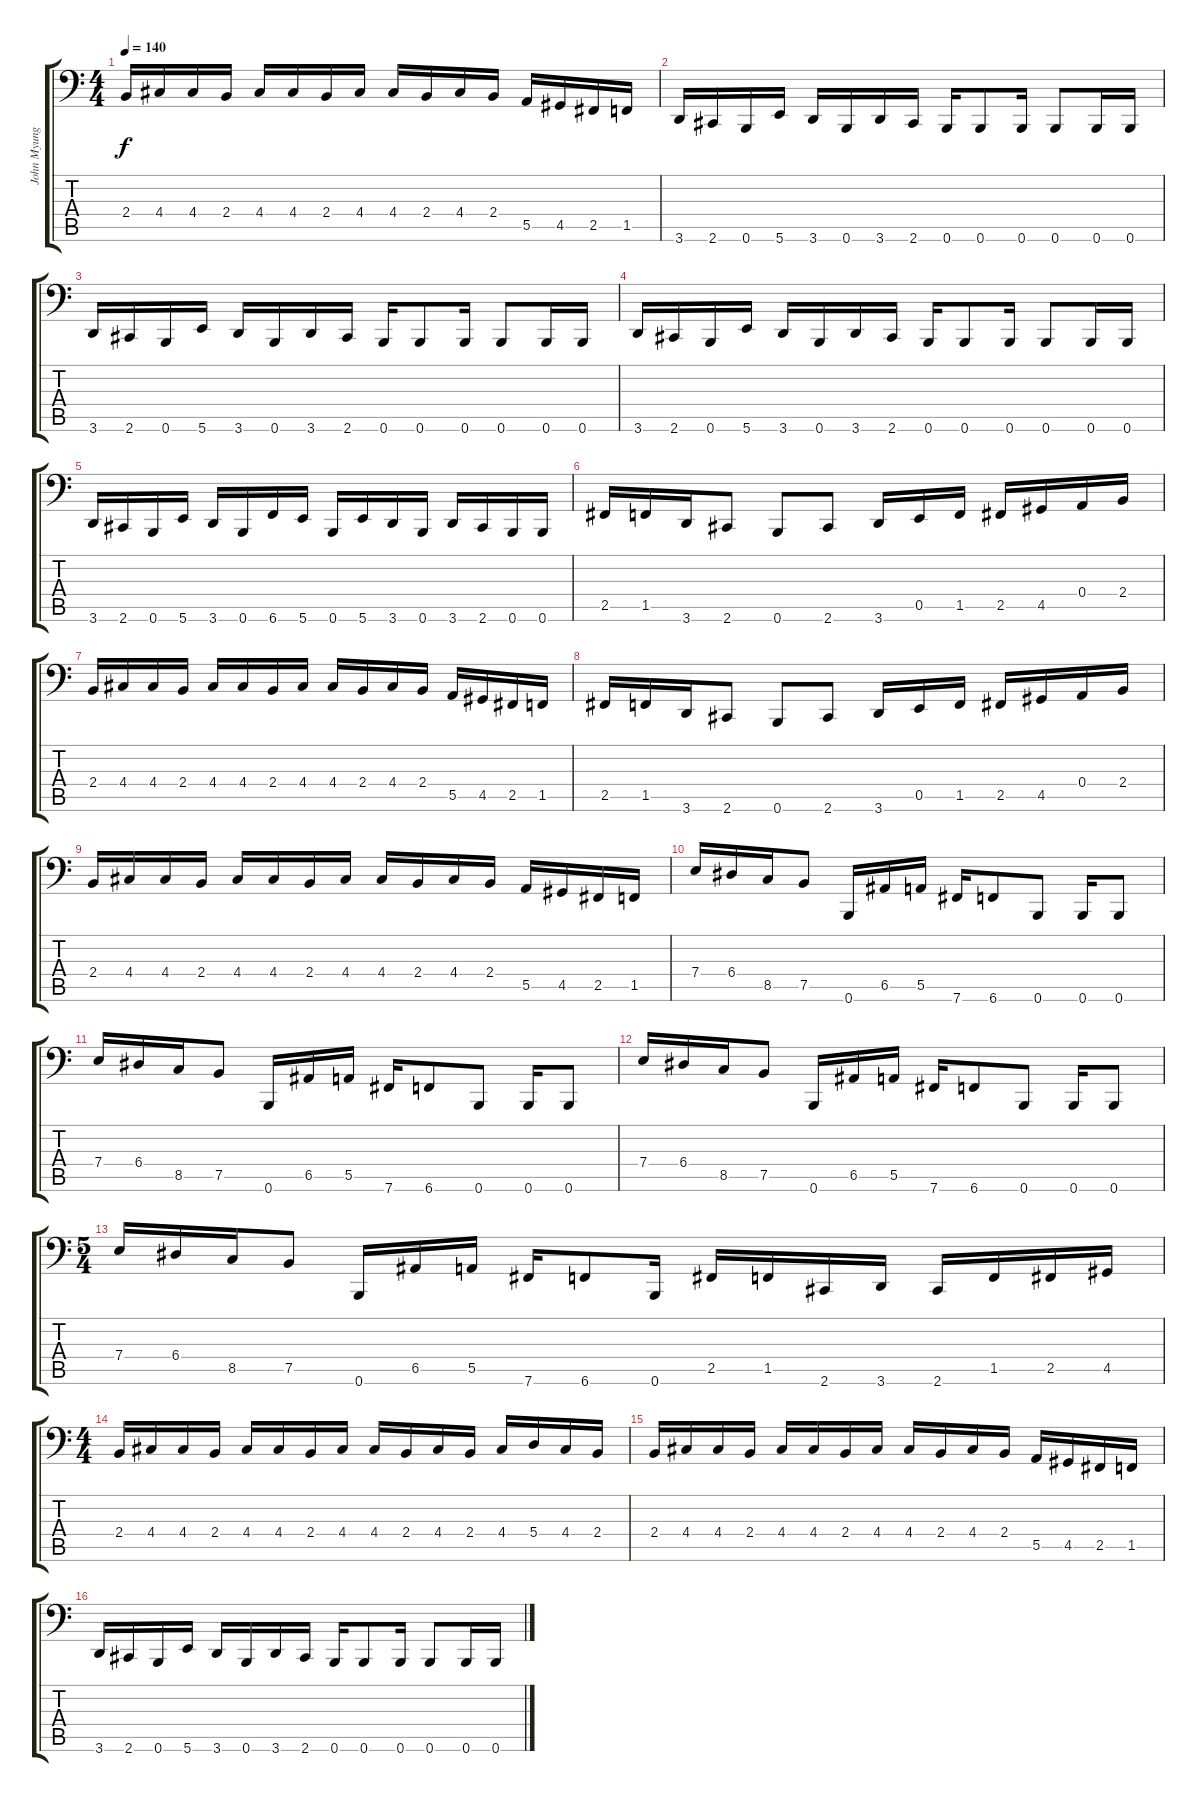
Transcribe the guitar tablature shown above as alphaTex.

\track ("John Myung" "John Myung") {instrument electricbassfinger}
\staff {score tabs}
\tuning (C3 G2 D2 A1 E1 B0) {hide}
\ts (4 4)
\tempo 140
\clef f4
\ks c
2.4.16{dy f} 4.4.16 4.4.16 2.4.16 4.4.16 4.4.16 2.4.16 4.4.16 4.4.16 2.4.16 4.4.16 2.4.16 5.5.16 4.5.16 2.5.16 1.5.16 |
3.6.16 2.6.16 0.6.16 5.6.16 3.6.16 0.6.16 3.6.16 2.6.16 0.6.16 0.6.8 0.6.16 0.6.8 0.6.16 0.6.16 |
3.6.16 2.6.16 0.6.16 5.6.16 3.6.16 0.6.16 3.6.16 2.6.16 0.6.16 0.6.8 0.6.16 0.6.8 0.6.16 0.6.16 |
3.6.16 2.6.16 0.6.16 5.6.16 3.6.16 0.6.16 3.6.16 2.6.16 0.6.16 0.6.8 0.6.16 0.6.8 0.6.16 0.6.16 |
3.6.16 2.6.16 0.6.16 5.6.16 3.6.16 0.6.16 6.6.16 5.6.16 0.6.16 5.6.16 3.6.16 0.6.16 3.6.16 2.6.16 0.6.16 0.6.16 |
2.5.16 1.5.16 3.6.16 2.6.8 0.6.8 2.6.8 3.6.16 0.5.16 1.5.16 2.5.16 4.5.16 0.4.16 2.4.16 |
2.4.16 4.4.16 4.4.16 2.4.16 4.4.16 4.4.16 2.4.16 4.4.16 4.4.16 2.4.16 4.4.16 2.4.16 5.5.16 4.5.16 2.5.16 1.5.16 |
2.5.16 1.5.16 3.6.16 2.6.8 0.6.8 2.6.8 3.6.16 0.5.16 1.5.16 2.5.16 4.5.16 0.4.16 2.4.16 |
2.4.16 4.4.16 4.4.16 2.4.16 4.4.16 4.4.16 2.4.16 4.4.16 4.4.16 2.4.16 4.4.16 2.4.16 5.5.16 4.5.16 2.5.16 1.5.16 |
7.4.16 6.4.16 8.5.16 7.5.8 0.6.16 6.5.16 5.5.16 7.6.16 6.6.8 0.6.8 0.6.16 0.6.8 |
7.4.16 6.4.16 8.5.16 7.5.8 0.6.16 6.5.16 5.5.16 7.6.16 6.6.8 0.6.8 0.6.16 0.6.8 |
7.4.16 6.4.16 8.5.16 7.5.8 0.6.16 6.5.16 5.5.16 7.6.16 6.6.8 0.6.8 0.6.16 0.6.8 |
\ts (5 4)
7.4.16 6.4.16 8.5.16 7.5.8 0.6.16 6.5.16 5.5.16 7.6.16 6.6.8 0.6.16 2.5.16 1.5.16 2.6.16 3.6.16 2.6.16 1.5.16 2.5.16 4.5.16 |
\ts (4 4)
2.4.16 4.4.16 4.4.16 2.4.16 4.4.16 4.4.16 2.4.16 4.4.16 4.4.16 2.4.16 4.4.16 2.4.16 4.4.16 5.4.16 4.4.16 2.4.16 |
2.4.16 4.4.16 4.4.16 2.4.16 4.4.16 4.4.16 2.4.16 4.4.16 4.4.16 2.4.16 4.4.16 2.4.16 5.5.16 4.5.16 2.5.16 1.5.16 |
3.6.16 2.6.16 0.6.16 5.6.16 3.6.16 0.6.16 3.6.16 2.6.16 0.6.16 0.6.8 0.6.16 0.6.8 0.6.16 0.6.16
